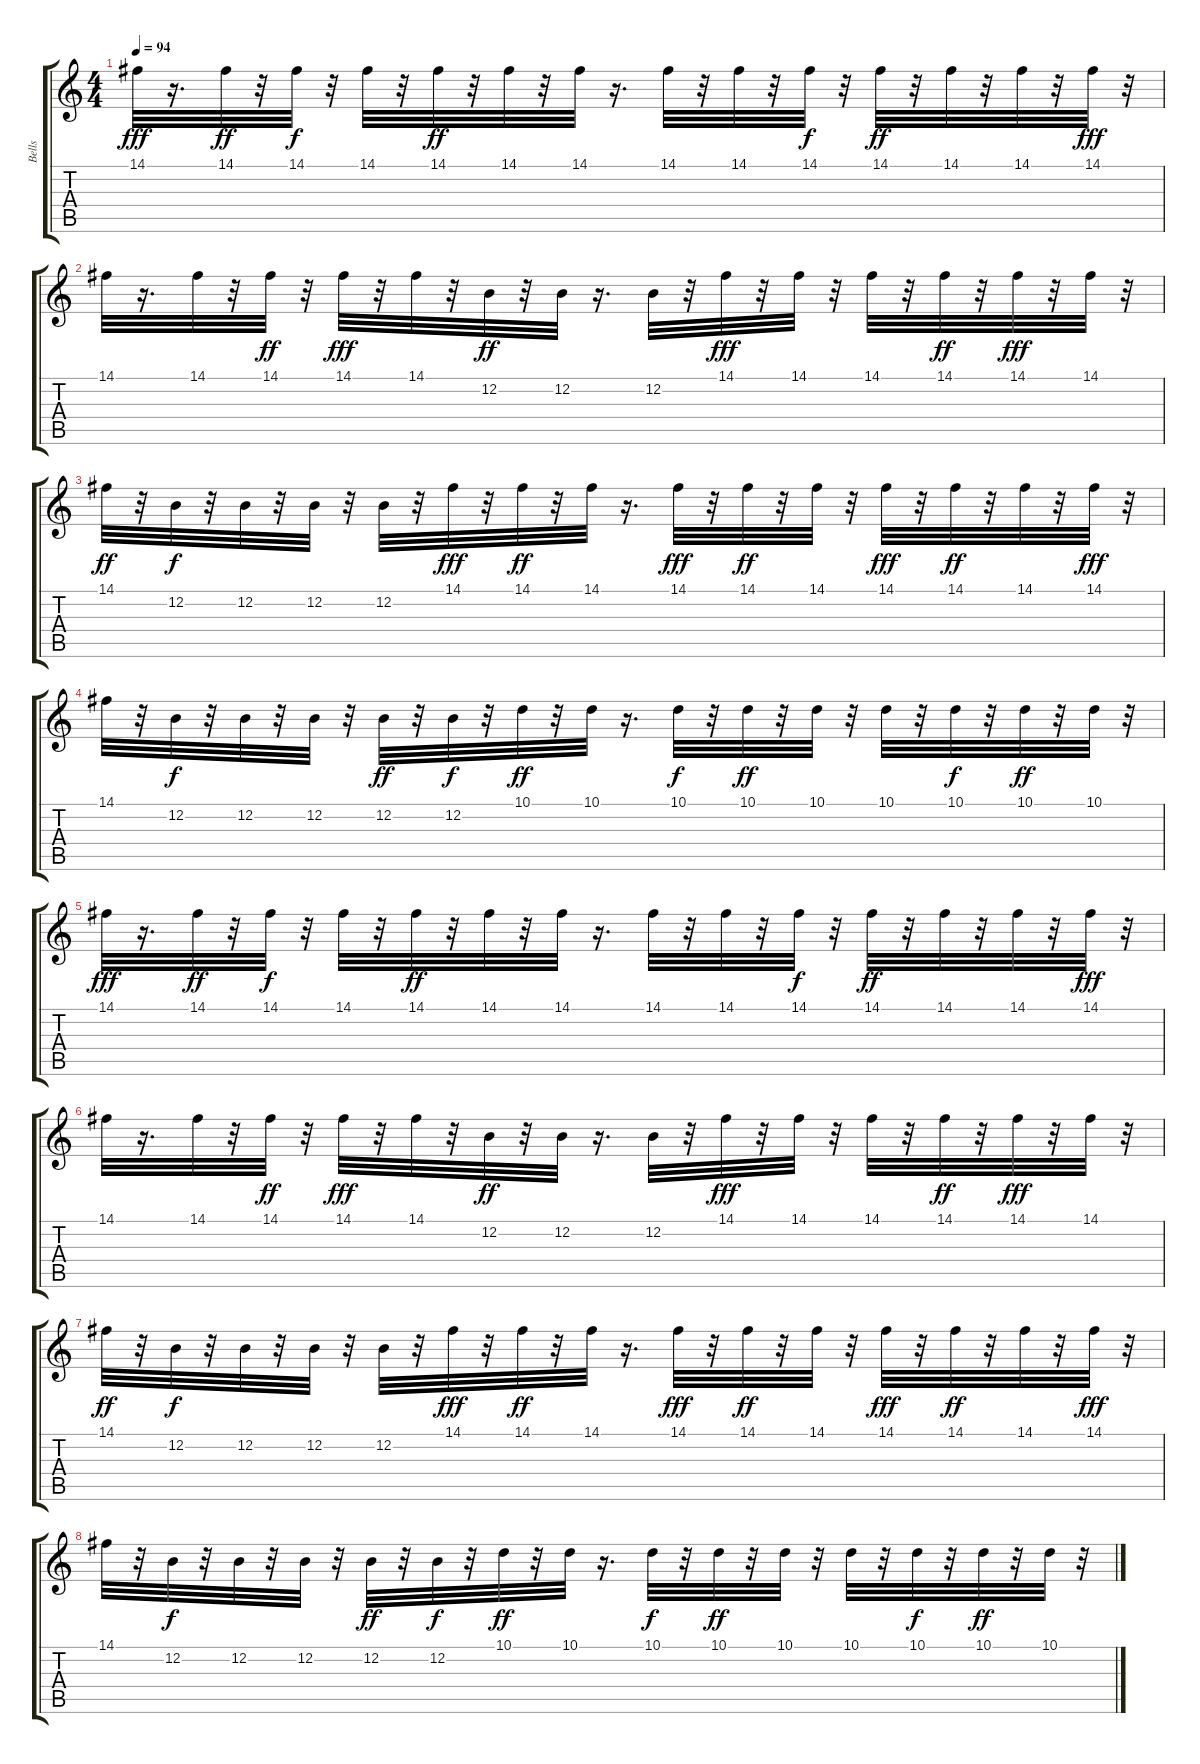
\track ("Bells" "Bells") {instrument glockenspiel}
\staff {score tabs}
\tuning (E4 B3 G3 D3 A2 E2) {hide}
\ts (4 4)
\tempo 94
\clef g2
\ks c
14.1.32{dy fff} r.16{d} 14.1.32{dy ff} r.32 14.1.32{dy f} r.32 14.1.32 r.32 14.1.32{dy ff} r.32 14.1.32 r.32 14.1.32 r.16{d} 14.1.32 r.32 14.1.32 r.32 14.1.32{dy f} r.32 14.1.32{dy ff} r.32 14.1.32 r.32 14.1.32 r.32 14.1.32{dy fff} r.32 |
14.1.32 r.16{d} 14.1.32 r.32 14.1.32{dy ff} r.32 14.1.32{dy fff} r.32 14.1.32 r.32 12.2.32{dy ff} r.32 12.2.32 r.16{d} 12.2.32 r.32 14.1.32{dy fff} r.32 14.1.32 r.32 14.1.32 r.32 14.1.32{dy ff} r.32 14.1.32{dy fff} r.32 14.1.32 r.32 |
14.1.32{dy ff} r.32 12.2.32{dy f} r.32 12.2.32 r.32 12.2.32 r.32 12.2.32 r.32 14.1.32{dy fff} r.32 14.1.32{dy ff} r.32 14.1.32 r.16{d} 14.1.32{dy fff} r.32 14.1.32{dy ff} r.32 14.1.32 r.32 14.1.32{dy fff} r.32 14.1.32{dy ff} r.32 14.1.32 r.32 14.1.32{dy fff} r.32 |
14.1.32 r.32 12.2.32{dy f} r.32 12.2.32 r.32 12.2.32 r.32 12.2.32{dy ff} r.32 12.2.32{dy f} r.32 10.1.32{dy ff} r.32 10.1.32 r.16{d} 10.1.32{dy f} r.32 10.1.32{dy ff} r.32 10.1.32 r.32 10.1.32 r.32 10.1.32{dy f} r.32 10.1.32{dy ff} r.32 10.1.32 r.32 |
14.1.32{dy fff} r.16{d} 14.1.32{dy ff} r.32 14.1.32{dy f} r.32 14.1.32 r.32 14.1.32{dy ff} r.32 14.1.32 r.32 14.1.32 r.16{d} 14.1.32 r.32 14.1.32 r.32 14.1.32{dy f} r.32 14.1.32{dy ff} r.32 14.1.32 r.32 14.1.32 r.32 14.1.32{dy fff} r.32 |
14.1.32 r.16{d} 14.1.32 r.32 14.1.32{dy ff} r.32 14.1.32{dy fff} r.32 14.1.32 r.32 12.2.32{dy ff} r.32 12.2.32 r.16{d} 12.2.32 r.32 14.1.32{dy fff} r.32 14.1.32 r.32 14.1.32 r.32 14.1.32{dy ff} r.32 14.1.32{dy fff} r.32 14.1.32 r.32 |
14.1.32{dy ff} r.32 12.2.32{dy f} r.32 12.2.32 r.32 12.2.32 r.32 12.2.32 r.32 14.1.32{dy fff} r.32 14.1.32{dy ff} r.32 14.1.32 r.16{d} 14.1.32{dy fff} r.32 14.1.32{dy ff} r.32 14.1.32 r.32 14.1.32{dy fff} r.32 14.1.32{dy ff} r.32 14.1.32 r.32 14.1.32{dy fff} r.32 |
14.1.32 r.32 12.2.32{dy f} r.32 12.2.32 r.32 12.2.32 r.32 12.2.32{dy ff} r.32 12.2.32{dy f} r.32 10.1.32{dy ff} r.32 10.1.32 r.16{d} 10.1.32{dy f} r.32 10.1.32{dy ff} r.32 10.1.32 r.32 10.1.32 r.32 10.1.32{dy f} r.32 10.1.32{dy ff} r.32 10.1.32 r.32
